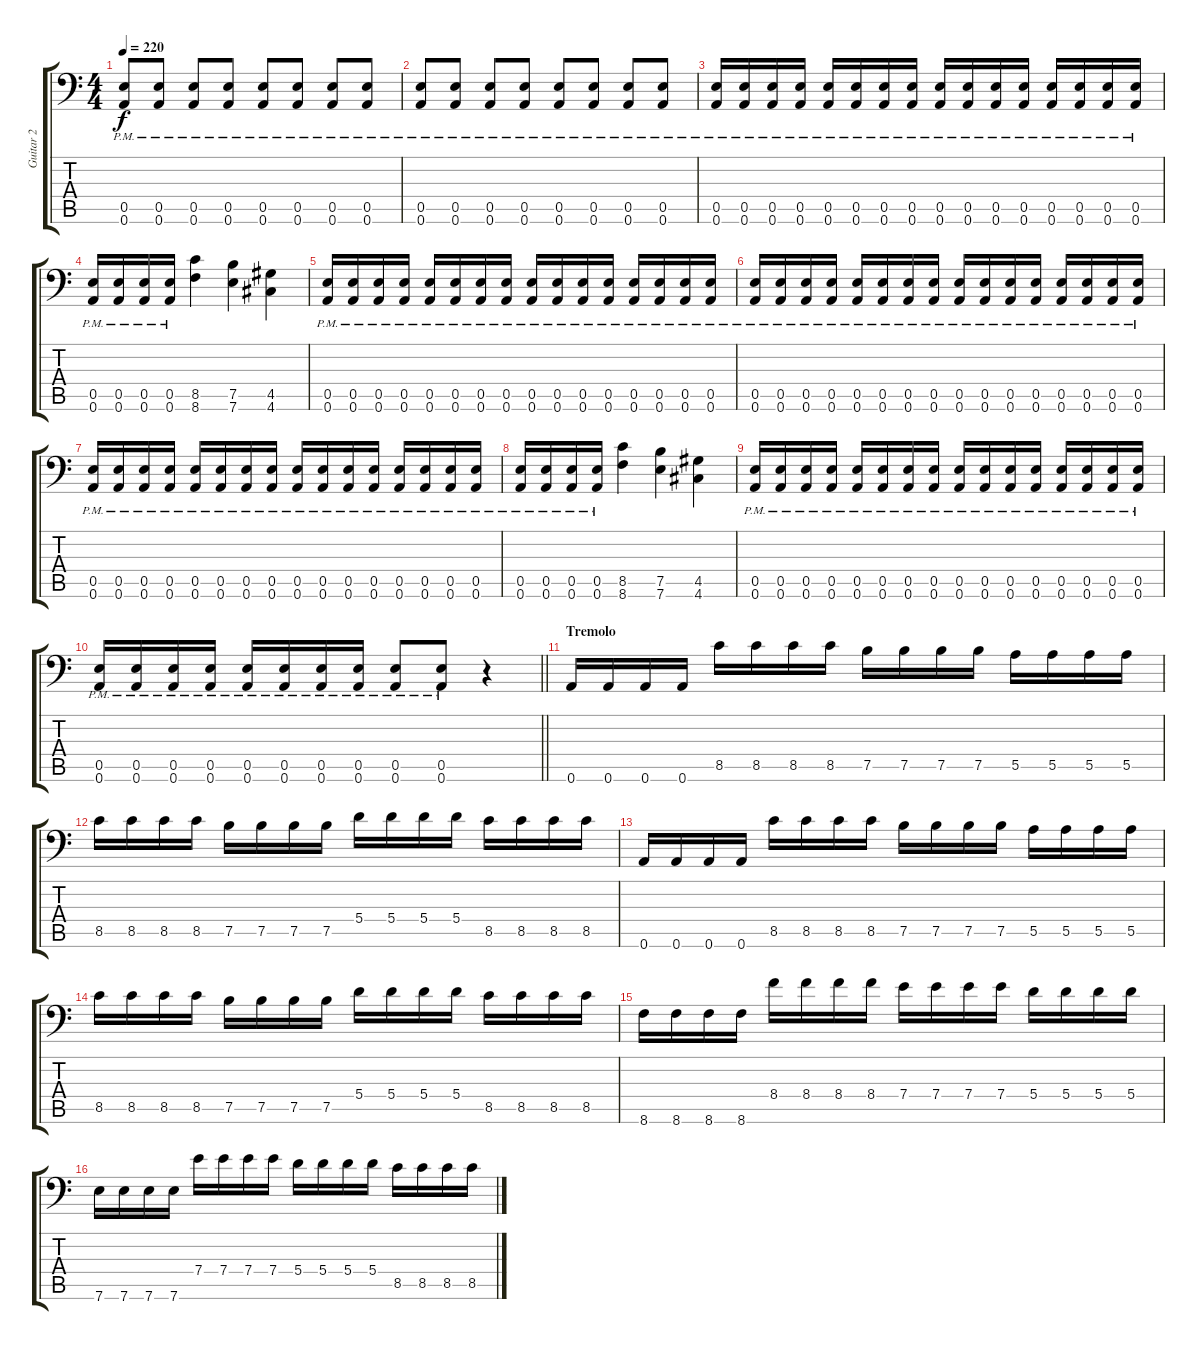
\track ("Guitar 2" "Guitar 2") {instrument distortionguitar}
\staff {score tabs}
\tuning (B3 Gb3 D3 A2 E2 A1) {hide}
\ts (4 4)
\tempo 220
\clef f4
\ks c
(0.5{pm} 0.6{pm}).8{dy f} (0.5{pm} 0.6{pm}).8 (0.5{pm} 0.6{pm}).8 (0.5{pm} 0.6{pm}).8 (0.5{pm} 0.6{pm}).8 (0.5{pm} 0.6{pm}).8 (0.5{pm} 0.6{pm}).8 (0.5{pm} 0.6{pm}).8 |
(0.5{pm} 0.6{pm}).8 (0.5{pm} 0.6{pm}).8 (0.5{pm} 0.6{pm}).8 (0.5{pm} 0.6{pm}).8 (0.5{pm} 0.6{pm}).8 (0.5{pm} 0.6{pm}).8 (0.5{pm} 0.6{pm}).8 (0.5{pm} 0.6{pm}).8 |
(0.5{pm} 0.6{pm}).16 (0.5{pm} 0.6{pm}).16 (0.5{pm} 0.6{pm}).16 (0.5{pm} 0.6{pm}).16 (0.5{pm} 0.6{pm}).16 (0.5{pm} 0.6{pm}).16 (0.5{pm} 0.6{pm}).16 (0.5{pm} 0.6{pm}).16 (0.5{pm} 0.6{pm}).16 (0.5{pm} 0.6{pm}).16 (0.5{pm} 0.6{pm}).16 (0.5{pm} 0.6{pm}).16 (0.5{pm} 0.6{pm}).16 (0.5{pm} 0.6{pm}).16 (0.5{pm} 0.6{pm}).16 (0.5{pm} 0.6{pm}).16 |
(0.5{pm} 0.6{pm}).16 (0.5{pm} 0.6{pm}).16 (0.5{pm} 0.6{pm}).16 (0.5{pm} 0.6{pm}).16 (8.5 8.6).4 (7.5 7.6).4 (4.5 4.6).4 |
(0.5{pm} 0.6{pm}).16 (0.5{pm} 0.6{pm}).16 (0.5{pm} 0.6{pm}).16 (0.5{pm} 0.6{pm}).16 (0.5{pm} 0.6{pm}).16 (0.5{pm} 0.6{pm}).16 (0.5{pm} 0.6{pm}).16 (0.5{pm} 0.6{pm}).16 (0.5{pm} 0.6{pm}).16 (0.5{pm} 0.6{pm}).16 (0.5{pm} 0.6{pm}).16 (0.5{pm} 0.6{pm}).16 (0.5{pm} 0.6{pm}).16 (0.5{pm} 0.6{pm}).16 (0.5{pm} 0.6{pm}).16 (0.5{pm} 0.6{pm}).16 |
(0.5{pm} 0.6{pm}).16 (0.5{pm} 0.6{pm}).16 (0.5{pm} 0.6{pm}).16 (0.5{pm} 0.6{pm}).16 (0.5{pm} 0.6{pm}).16 (0.5{pm} 0.6{pm}).16 (0.5{pm} 0.6{pm}).16 (0.5{pm} 0.6{pm}).16 (0.5{pm} 0.6{pm}).16 (0.5{pm} 0.6{pm}).16 (0.5{pm} 0.6{pm}).16 (0.5{pm} 0.6{pm}).16 (0.5{pm} 0.6{pm}).16 (0.5{pm} 0.6{pm}).16 (0.5{pm} 0.6{pm}).16 (0.5{pm} 0.6{pm}).16 |
(0.5{pm} 0.6{pm}).16 (0.5{pm} 0.6{pm}).16 (0.5{pm} 0.6{pm}).16 (0.5{pm} 0.6{pm}).16 (0.5{pm} 0.6{pm}).16 (0.5{pm} 0.6{pm}).16 (0.5{pm} 0.6{pm}).16 (0.5{pm} 0.6{pm}).16 (0.5{pm} 0.6{pm}).16 (0.5{pm} 0.6{pm}).16 (0.5{pm} 0.6{pm}).16 (0.5{pm} 0.6{pm}).16 (0.5{pm} 0.6{pm}).16 (0.5{pm} 0.6{pm}).16 (0.5{pm} 0.6{pm}).16 (0.5{pm} 0.6{pm}).16 |
(0.5{pm} 0.6{pm}).16 (0.5{pm} 0.6{pm}).16 (0.5{pm} 0.6{pm}).16 (0.5{pm} 0.6{pm}).16 (8.5 8.6).4 (7.5 7.6).4 (4.5 4.6).4 |
(0.5{pm} 0.6{pm}).16 (0.5{pm} 0.6{pm}).16 (0.5{pm} 0.6{pm}).16 (0.5{pm} 0.6{pm}).16 (0.5{pm} 0.6{pm}).16 (0.5{pm} 0.6{pm}).16 (0.5{pm} 0.6{pm}).16 (0.5{pm} 0.6{pm}).16 (0.5{pm} 0.6{pm}).16 (0.5{pm} 0.6{pm}).16 (0.5{pm} 0.6{pm}).16 (0.5{pm} 0.6{pm}).16 (0.5{pm} 0.6{pm}).16 (0.5{pm} 0.6{pm}).16 (0.5{pm} 0.6{pm}).16 (0.5{pm} 0.6{pm}).16 |
\barLineRight lightlight
(0.5{pm} 0.6{pm}).16 (0.5{pm} 0.6{pm}).16 (0.5{pm} 0.6{pm}).16 (0.5{pm} 0.6{pm}).16 (0.5{pm} 0.6{pm}).16 (0.5{pm} 0.6{pm}).16 (0.5{pm} 0.6{pm}).16 (0.5{pm} 0.6{pm}).16 (0.5{pm} 0.6{pm}).8 (0.5{pm} 0.6{pm}).8 r.4 |
\section ("" "Tremolo")
0.6.16 0.6.16 0.6.16 0.6.16 8.5.16 8.5.16 8.5.16 8.5.16 7.5.16 7.5.16 7.5.16 7.5.16 5.5.16 5.5.16 5.5.16 5.5.16 |
8.5.16 8.5.16 8.5.16 8.5.16 7.5.16 7.5.16 7.5.16 7.5.16 5.4.16 5.4.16 5.4.16 5.4.16 8.5.16 8.5.16 8.5.16 8.5.16 |
0.6.16 0.6.16 0.6.16 0.6.16 8.5.16 8.5.16 8.5.16 8.5.16 7.5.16 7.5.16 7.5.16 7.5.16 5.5.16 5.5.16 5.5.16 5.5.16 |
8.5.16 8.5.16 8.5.16 8.5.16 7.5.16 7.5.16 7.5.16 7.5.16 5.4.16 5.4.16 5.4.16 5.4.16 8.5.16 8.5.16 8.5.16 8.5.16 |
8.6.16 8.6.16 8.6.16 8.6.16 8.4.16 8.4.16 8.4.16 8.4.16 7.4.16 7.4.16 7.4.16 7.4.16 5.4.16 5.4.16 5.4.16 5.4.16 |
7.6.16 7.6.16 7.6.16 7.6.16 7.4.16 7.4.16 7.4.16 7.4.16 5.4.16 5.4.16 5.4.16 5.4.16 8.5.16 8.5.16 8.5.16 8.5.16
